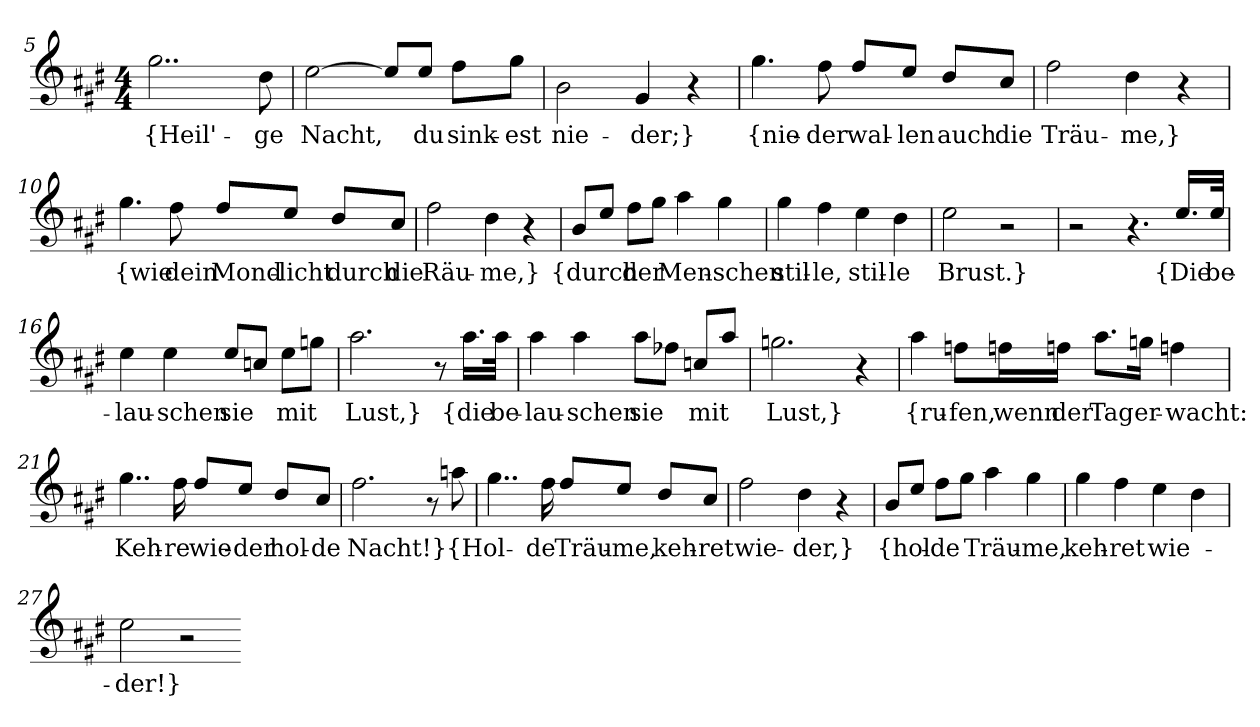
**kern	**text
*part1	*part1
*staff1	*staff1
*clefG4	*
*k[f#c#g#]	*
*M4/4	*
=5	=5
2..cc#	{Heil'-
8g#	-ge
=6	=6
[2a	Nacht,
8a/L]	.
8a/J	du
8b\L	sink-
8cc#\J	-est
=7	=7
2e	nie-
4c#	-der;}
4r	.
=8	=8
4.cc#	{nie-
8b	-der
8b/L	wal-
8a/J	-len
8g#/L	auch
8f#/J	die
=9	=9
2b	Träu-
4g#	-me,}
4r	.
=10	=10
4.cc#	{wie
8b	dein
8b/L	Mond-
8a/J	-licht
8g#/L	durch
8f#/J	die
=11	=11
2b	Räu-
4g#	-me,}
4r	.
=12	=12
8e/L	{durch
8a/J	.
8b\L	der
8cc#\J	.
4dd	Men-
4cc#	-schen
=13	=13
4cc#	stil-
4b	-le,
4a	stil-
4g#	-le
=14	=14
2a	Brust.}
2r	.
=15	=15
2r	.
4.r	.
16.a/LL	{Die
32a/JJk	be-
=16	=16
4a	-lau-
4a	-schen
8a/L	sie
8fn/J	.
8a\L	mit
8ccn\J	.
=17	=17
2.dd	Lust,}
8r	.
16.dd\LL	{die
32dd\JJk	be-
=18	=18
4dd	-lau-
4dd	-schen
8dd\L	sie
8b-X\J	.
8fn/L	mit
8dd/J	.
=19	=19
2.ccn	Lust,}
4r	.
=20	=20
4dd	{ru-
8bn\L	-fen,
16bn\L	wenn
16bn\JJ	der
8.dd\L	Tag
16ccn\Jk	er-
4bn	-wacht:
=21	=21
4..cc#	Keh-
16b	-re
8b/L	wie-
8a/J	-der
8g#/L	hol-
8f#/J	-de
=22	=22
2.b	Nacht!}
8r	.
8ddn	{Hol-
=23	=23
4..cc#	.
16b	-de
8b/L	Träu-
8a/J	-me,
8g#/L	keh-
8f#/J	-ret
=24	=24
2b	wie-
4g#	-der,}
4r	.
=25	=25
8e/L	{hol-
8a/J	.
8b\L	-de
8cc#\J	.
4dd	Träu-
4cc#	-me,
=26	=26
4cc#	keh-
4b	-ret
4a	wie-
4g#	.
=27	=27
2a	-der!}
2r	.
=-	=-
*-	*-
